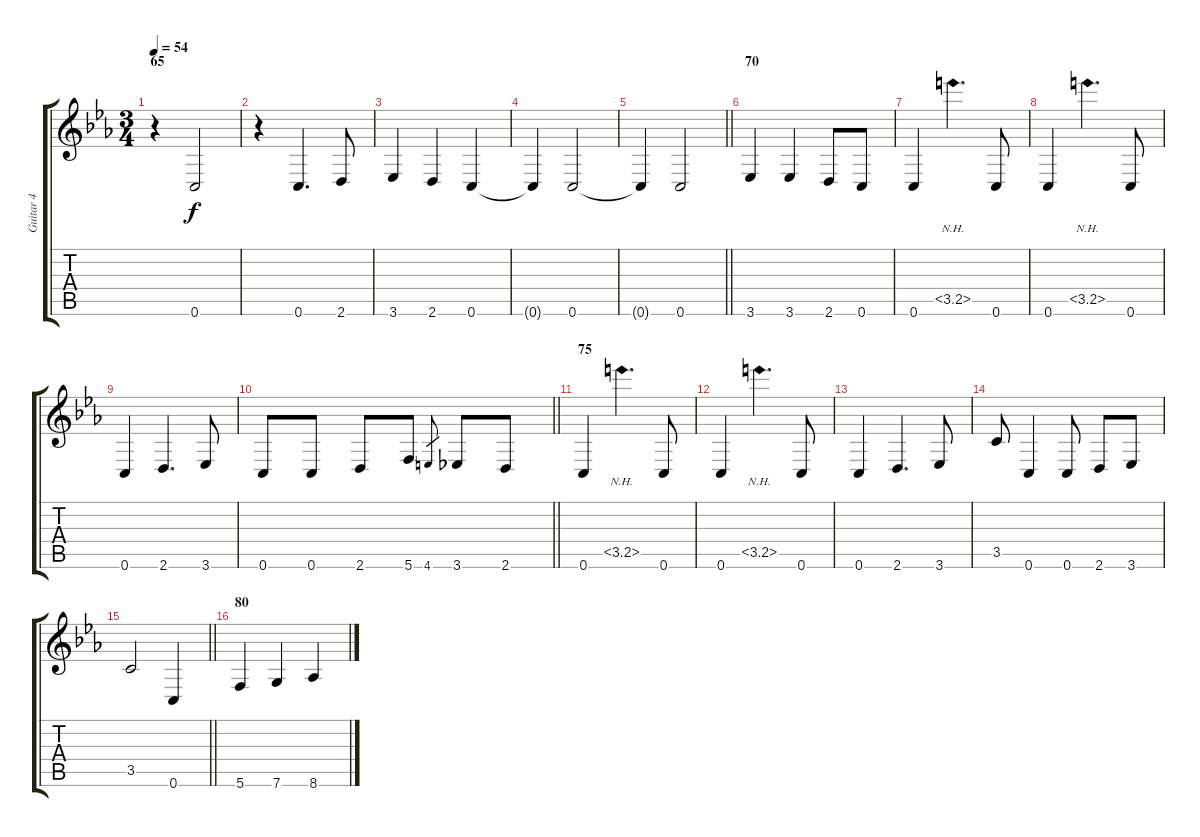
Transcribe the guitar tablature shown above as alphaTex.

\track ("Guitar 4" "Guitar 4") {instrument acousticguitarnylon}
\staff {score tabs}
\tuning (E4 B3 G3 D3 A2 C2) {hide}
\ts (3 4)
\section ("" "65")
\tempo 54
\clef g2
\ks eb
r.4{dy f} 0.6.2 |
r.4 0.6.4{d} 2.6.8 |
3.6.4 2.6.4 0.6.4 |
0.6{t}.4 0.6.2 |
\barLineRight lightlight
0.6{t}.4 0.6.2 |
\section ("" "70")
3.6.4 3.6.4 2.6.8 0.6.8 |
0.6.4 3.5{nh}.4{d} 0.6.8 |
0.6.4 3.5{nh}.4{d} 0.6.8 |
0.6.4 2.6.4{d} 3.6.8 |
\barLineRight lightlight
0.6.8 0.6.8 2.6.8 5.6.8 4.6.8{gr} 3.6.8 2.6.8 |
\section ("" "75")
0.6.4 3.5{nh}.4{d} 0.6.8 |
0.6.4 3.5{nh}.4{d} 0.6.8 |
0.6.4 2.6.4{d} 3.6.8 |
3.5.8 0.6.4 0.6.8 2.6.8 3.6.8 |
\barLineRight lightlight
3.5.2 0.6.4 |
\section ("" "80")
5.6.4 7.6.4 8.6.4
